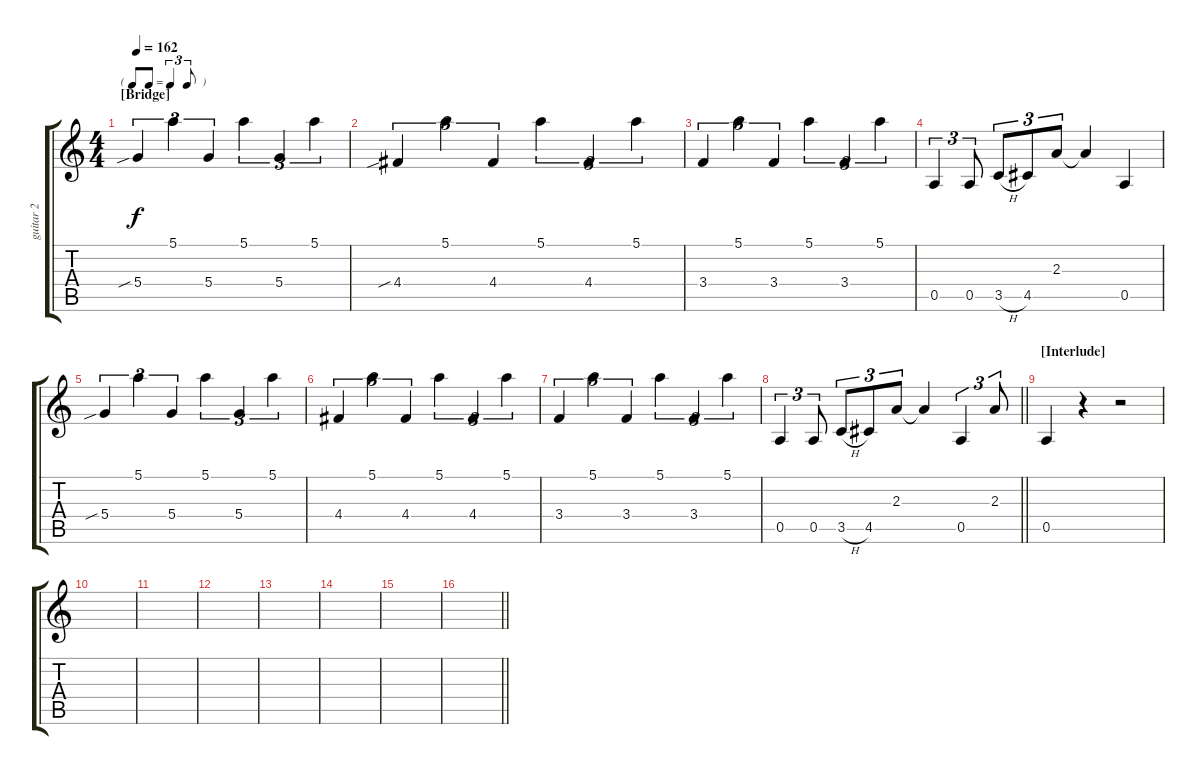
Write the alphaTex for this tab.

\track ("guitar 2" "guitar 2") {instrument overdrivenguitar}
\staff {score tabs}
\tuning (E4 B3 G3 D3 A2 E2) {hide}
\ts (4 4)
\tf triplet8th
\section ("" "[Bridge]")
\tempo 162
\clef g2
\ks c
5.4{sib}.4{tu (3 2) dy f} 5.1.4{tu (3 2)} 5.4.4{tu (3 2)} 5.1.4{tu (3 2)} 5.4.4{tu (3 2)} 5.1.4{tu (3 2)} |
4.4{sib}.4{tu (3 2)} 5.1.4{tu (3 2)} 4.4.4{tu (3 2)} 5.1.4{tu (3 2)} 4.4.4{tu (3 2)} 5.1.4{tu (3 2)} |
3.4.4{tu (3 2)} 5.1.4{tu (3 2)} 3.4.4{tu (3 2)} 5.1.4{tu (3 2)} 3.4.4{tu (3 2)} 5.1.4{tu (3 2)} |
0.5.4{tu (3 2)} 0.5.8{tu (3 2)} 3.5{h}.8{tu (3 2)} 4.5.8{tu (3 2)} 2.3.8{tu (3 2)} 2.3{t}.4 0.5.4 |
5.4{sib}.4{tu (3 2)} 5.1.4{tu (3 2)} 5.4.4{tu (3 2)} 5.1.4{tu (3 2)} 5.4.4{tu (3 2)} 5.1.4{tu (3 2)} |
4.4.4{tu (3 2)} 5.1.4{tu (3 2)} 4.4.4{tu (3 2)} 5.1.4{tu (3 2)} 4.4.4{tu (3 2)} 5.1.4{tu (3 2)} |
3.4.4{tu (3 2)} 5.1.4{tu (3 2)} 3.4.4{tu (3 2)} 5.1.4{tu (3 2)} 3.4.4{tu (3 2)} 5.1.4{tu (3 2)} |
\barLineRight lightlight
0.5.4{tu (3 2)} 0.5.8{tu (3 2)} 3.5{h}.8{tu (3 2)} 4.5.8{tu (3 2)} 2.3.8{tu (3 2)} 2.3{t}.4 0.5.4{tu (3 2)} 2.3.8{tu (3 2)} |
\section ("" "[Interlude]")
0.5.4 r.4 r.2 |
|
|
|
|
|
|
\barLineRight lightlight
